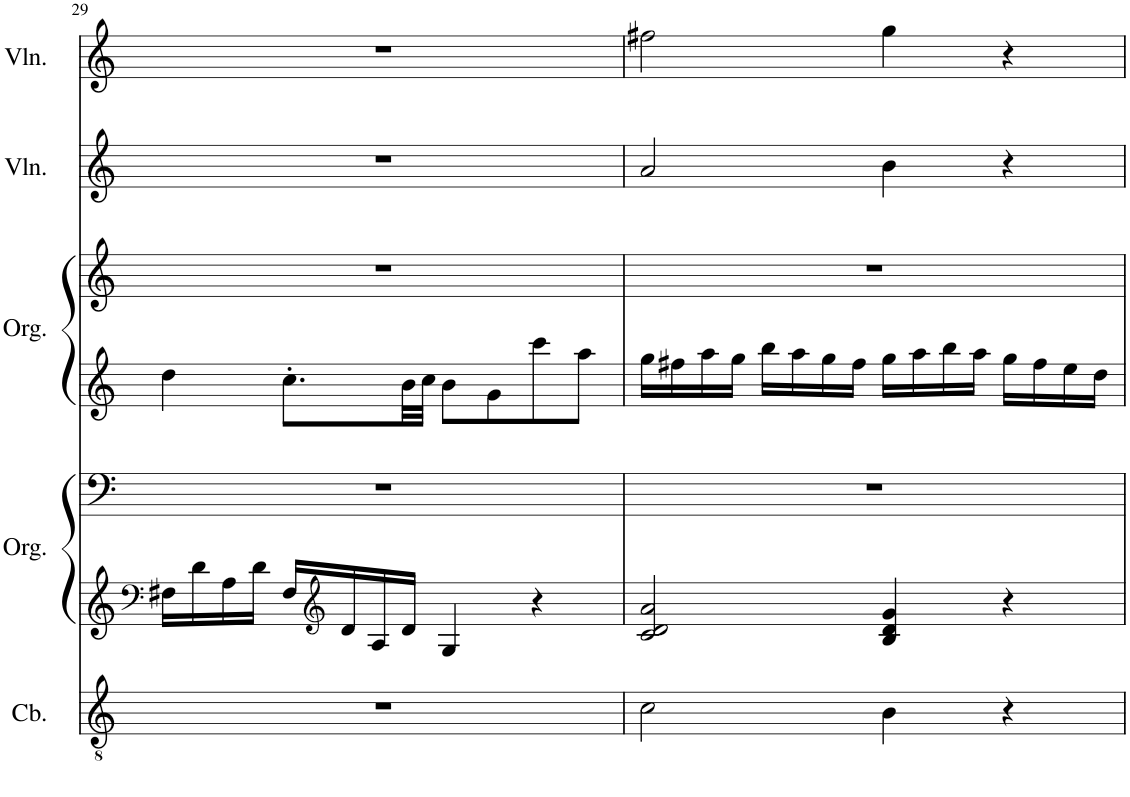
**kern	**kern	**kern	**kern	**kern	**kern	**kern
*part5	*part4	*part4	*part3	*part3	*part2	*part1
*staff7	*staff6	*staff5	*staff4	*staff3	*staff2	*staff1
*I"Contrabass	*I"Organ	*	*I"Organ	*	*I"Violin II	*I"Violin I
*I'Cb.	*I'Org.	*	*I'Org.	*	*I'Vln.	*I'Vln.
!!LO:PB:g=z
*clefGv2	*clefF4	*clefF4	*clefG2	*clefG2	*clefG2	*clefG2
*Trd7c12	*	*	*	*	*	*
*k[]	*k[]	*k[]	*k[]	*k[]	*k[]	*k[]
*M4/4	*M4/4	*M4/4	*M4/4	*M4/4	*M4/4	*M4/4
=29	=29	=29	=29	=29	=29	=29
1r	16F#X\LL	1r	4dd\	1r	1r	1r
.	16d\	.	.	.	.	.
.	16A\	.	.	.	.	.
.	16d\JJ	.	.	.	.	.
.	16F#/LL	.	8.cc'\L	.	.	.
*	*clefG2	*	*	*	*	*
.	16d/	.	.	.	.	.
.	16A/	.	.	.	.	.
.	16d/JJ	.	32b\LL	.	.	.
.	.	.	32cc\JJJ	.	.	.
.	4G/	.	8b\L	.	.	.
.	.	.	8g\	.	.	.
.	4r	.	8ccc\	.	.	.
.	.	.	8aa\J	.	.	.
=30	=30	=30	=30	=30	=30	=30
2c\	2c/ 2d/ 2a/	1r	16gg\LL	1r	2a/	2ff#X\
.	.	.	16ff#X\	.	.	.
.	.	.	16aa\	.	.	.
.	.	.	16gg\JJ	.	.	.
.	.	.	16bb\LL	.	.	.
.	.	.	16aa\	.	.	.
.	.	.	16gg\	.	.	.
.	.	.	16ff#\JJ	.	.	.
4B\	4B/ 4d/ 4g/	.	16gg\LL	.	4b\	4gg\
.	.	.	16aa\	.	.	.
.	.	.	16bb\	.	.	.
.	.	.	16aa\JJ	.	.	.
4r	4r	.	16gg\LL	.	4r	4r
.	.	.	16ff#\	.	.	.
.	.	.	16ee\	.	.	.
.	.	.	16dd\JJ	.	.	.
=	=	=	=	=	=	=
*-	*-	*-	*-	*-	*-	*-
